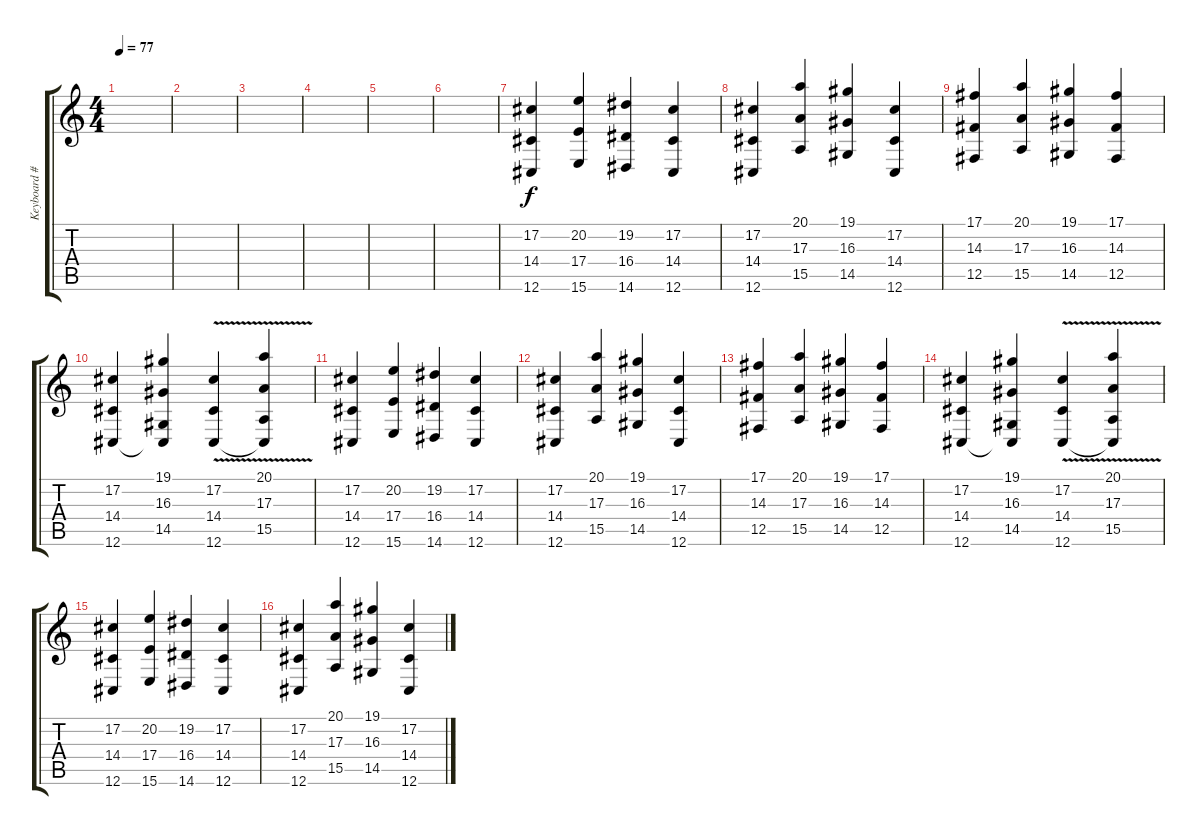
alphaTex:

\track ("Keyboard #2" "Keyboard #") {instrument synthstrings1}
\staff {score tabs}
\tuning (Db4 Ab3 E3 B2 Gb2 Db2) {hide}
\ts (4 4)
\tempo 77
\clef g2
\ks c
|
|
|
|
|
|
(17.2 14.4 12.6).4 (20.2 17.4 15.6).4 (19.2 16.4 14.6).4 (17.2 14.4 12.6).4 |
(17.2 14.4 12.6).4 (20.1 17.3 15.5).4 (19.1 16.3 14.5).4 (17.2 14.4 12.6).4 |
(17.1 14.3 12.5).4 (20.1 17.3 15.5).4 (19.1 16.3 14.5).4 (17.1 14.3 12.5).4 |
(17.2 14.4 12.6).4 (19.1 16.3 14.5 12.6{t}).4 (17.2 14.4 12.6{v}).4 (20.1 17.3 15.5 12.6{t}).4 |
(17.2 14.4 12.6).4 (20.2 17.4 15.6).4 (19.2 16.4 14.6).4 (17.2 14.4 12.6).4 |
(17.2 14.4 12.6).4 (20.1 17.3 15.5).4 (19.1 16.3 14.5).4 (17.2 14.4 12.6).4 |
(17.1 14.3 12.5).4 (20.1 17.3 15.5).4 (19.1 16.3 14.5).4 (17.1 14.3 12.5).4 |
(17.2 14.4 12.6).4 (19.1 16.3 14.5 12.6{t}).4 (17.2 14.4 12.6{v}).4 (20.1 17.3 15.5 12.6{t}).4 |
(17.2 14.4 12.6).4 (20.2 17.4 15.6).4 (19.2 16.4 14.6).4 (17.2 14.4 12.6).4 |
(17.2 14.4 12.6).4 (20.1 17.3 15.5).4 (19.1 16.3 14.5).4 (17.2 14.4 12.6).4
